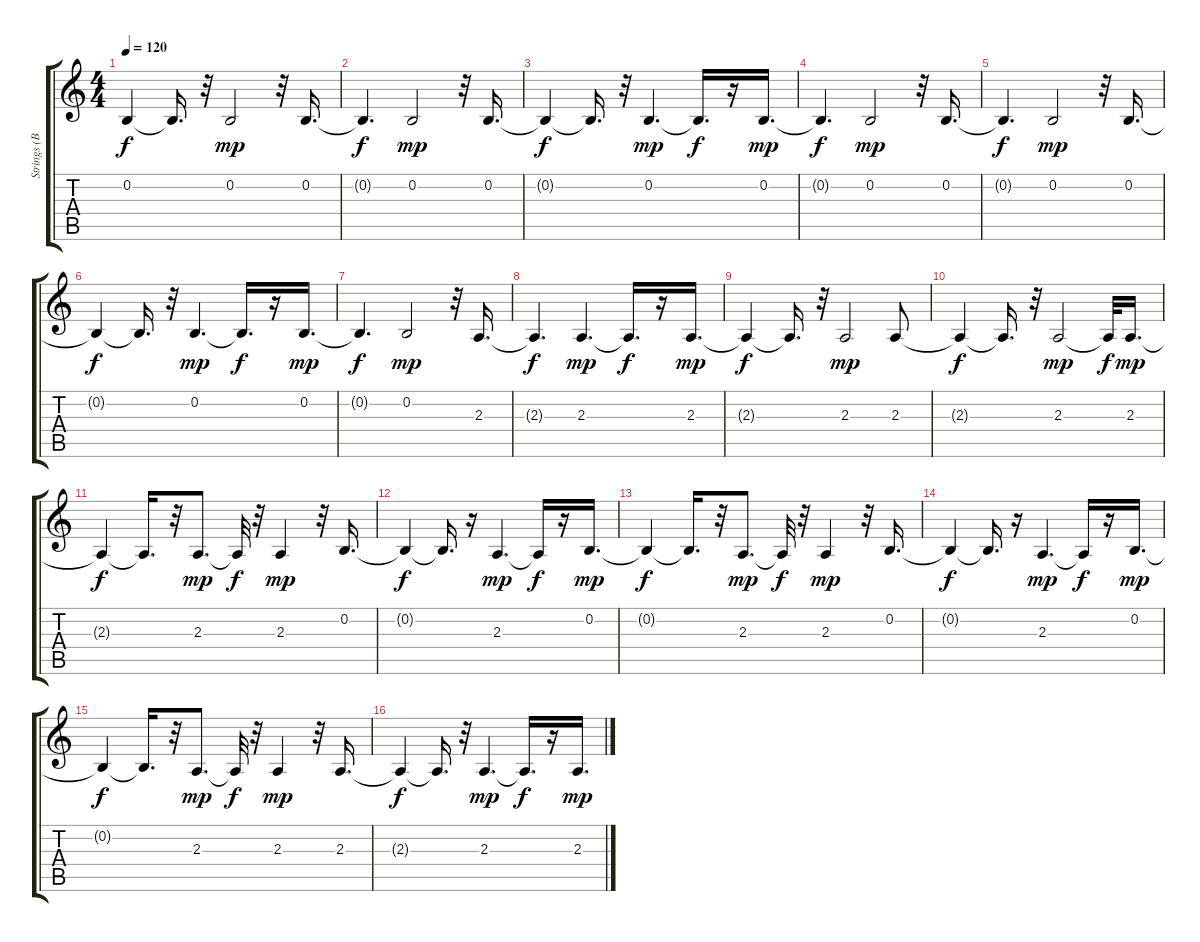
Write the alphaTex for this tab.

\track ("Strings (BB)" "Strings (B") {instrument rockorgan}
\staff {score tabs}
\tuning (E4 B3 G3 D3 A2 E2) {hide}
\ts (4 4)
\tempo 120
\clef g2
\ks c
0.2{t}.4{dy f} 0.2{t}.16{d} r.32 0.2.2{dy mp} r.32 0.2.16{d} |
0.2{t}.4{d dy f} 0.2.2{dy mp} r.32 0.2.16{d} |
0.2{t}.4{dy f} 0.2{t}.16{d} r.32 0.2.4{d dy mp} 0.2{t}.16{d dy f} r.16 0.2.16{d dy mp} |
0.2{t}.4{d dy f} 0.2.2{dy mp} r.32 0.2.16{d} |
0.2{t}.4{d dy f} 0.2.2{dy mp} r.32 0.2.16{d} |
0.2{t}.4{dy f} 0.2{t}.16{d} r.32 0.2.4{d dy mp} 0.2{t}.16{d dy f} r.16 0.2.16{d dy mp} |
0.2{t}.4{d dy f} 0.2.2{dy mp} r.32 2.3.16{d} |
2.3{t}.4{d dy f} 2.3.4{d dy mp} 2.3{t}.16{d dy f} r.16 2.3.16{d dy mp} |
2.3{t}.4{dy f} 2.3{t}.16{d} r.32 2.3.2{dy mp} 2.3.8 |
2.3{t}.4{dy f} 2.3{t}.16{d} r.32 2.3.2{dy mp} 2.3{t}.32{dy f} 2.3.16{d dy mp} |
2.3{t}.4{dy f} 2.3{t}.16{d} r.32 2.3.8{d dy mp} 2.3{t}.32{dy f} r.32 2.3.4{dy mp} r.32 0.2.16{d} |
0.2{t}.4{dy f} 0.2{t}.16{d} r.16 2.3.4{d dy mp} 2.3{t}.16{dy f} r.16 0.2.16{d dy mp} |
0.2{t}.4{dy f} 0.2{t}.16{d} r.32 2.3.8{d dy mp} 2.3{t}.32{dy f} r.32 2.3.4{dy mp} r.32 0.2.16{d} |
0.2{t}.4{dy f} 0.2{t}.16{d} r.16 2.3.4{d dy mp} 2.3{t}.16{dy f} r.16 0.2.16{d dy mp} |
0.2{t}.4{dy f} 0.2{t}.16{d} r.32 2.3.8{d dy mp} 2.3{t}.32{dy f} r.32 2.3.4{dy mp} r.32 2.3.16{d} |
2.3{t}.4{dy f} 2.3{t}.16{d} r.32 2.3.4{d dy mp} 2.3{t}.16{d dy f} r.16 2.3.16{d dy mp}
